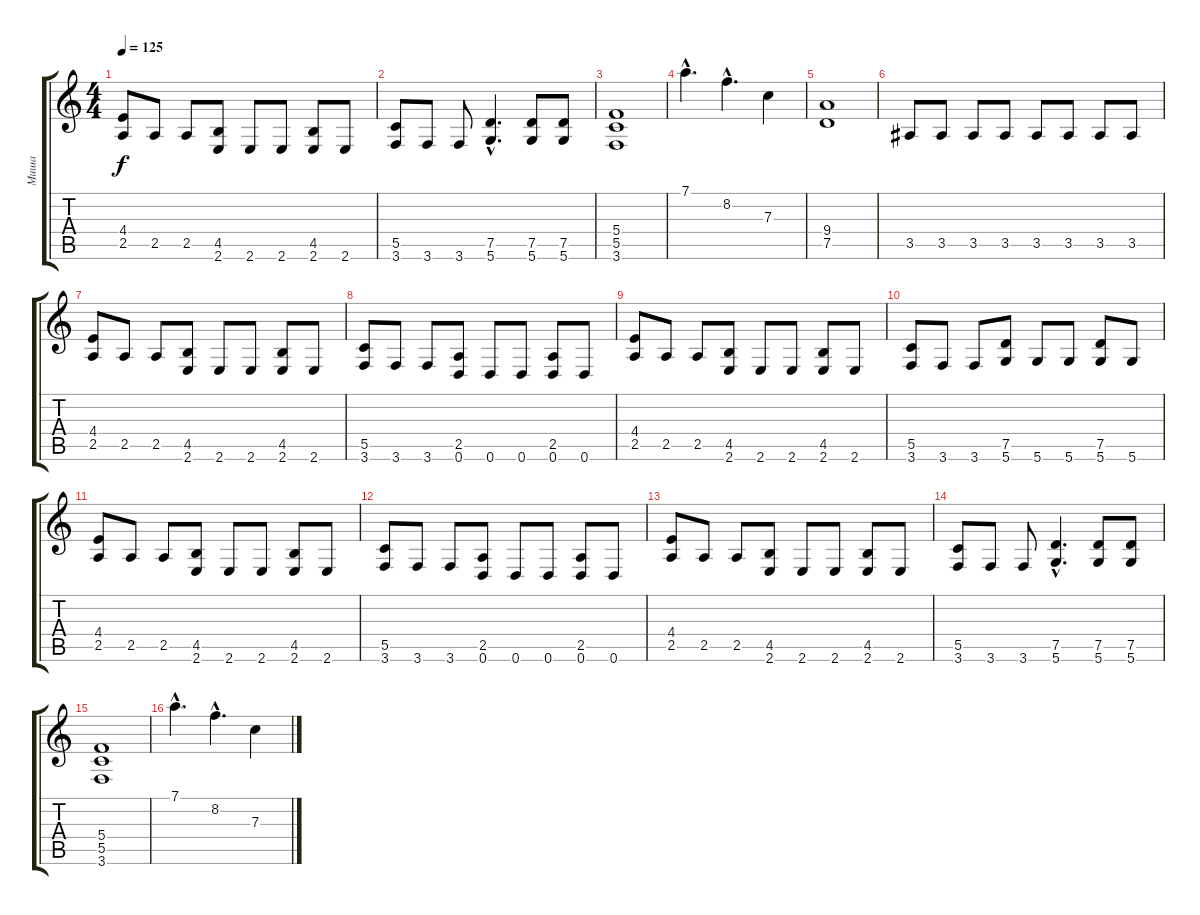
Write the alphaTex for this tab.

\track ("Миша" "Миша") {instrument distortionguitar}
\staff {score tabs}
\tuning (D4 A3 F3 C3 G2 D2) {hide}
\ts (4 4)
\tempo 125
\clef g2
\ks c
(4.4 2.5).8{dy f} 2.5.8 2.5.8 (4.5 2.6).8 2.6.8 2.6.8 (4.5 2.6).8 2.6.8 |
(5.5 3.6).8 3.6.8 3.6.8 (7.5{hac} 5.6{hac}).4{d} (7.5 5.6).8 (7.5 5.6).8 |
(5.4 5.5 3.6).1 |
7.1{hac}.4{d} 8.2{hac}.4{d} 7.3.4 |
(9.4 7.5).1 |
3.5.8 3.5.8 3.5.8 3.5.8 3.5.8 3.5.8 3.5.8 3.5.8 |
(4.4 2.5).8 2.5.8 2.5.8 (4.5 2.6).8 2.6.8 2.6.8 (4.5 2.6).8 2.6.8 |
(5.5 3.6).8 3.6.8 3.6.8 (2.5 0.6).8 0.6.8 0.6.8 (2.5 0.6).8 0.6.8 |
(4.4 2.5).8 2.5.8 2.5.8 (4.5 2.6).8 2.6.8 2.6.8 (4.5 2.6).8 2.6.8 |
(5.5 3.6).8 3.6.8 3.6.8 (7.5 5.6).8 5.6.8 5.6.8 (7.5 5.6).8 5.6.8 |
(4.4 2.5).8 2.5.8 2.5.8 (4.5 2.6).8 2.6.8 2.6.8 (4.5 2.6).8 2.6.8 |
(5.5 3.6).8 3.6.8 3.6.8 (2.5 0.6).8 0.6.8 0.6.8 (2.5 0.6).8 0.6.8 |
(4.4 2.5).8 2.5.8 2.5.8 (4.5 2.6).8 2.6.8 2.6.8 (4.5 2.6).8 2.6.8 |
(5.5 3.6).8 3.6.8 3.6.8 (7.5{hac} 5.6{hac}).4{d} (7.5 5.6).8 (7.5 5.6).8 |
(5.4 5.5 3.6).1 |
7.1{hac}.4{d} 8.2{hac}.4{d} 7.3.4
